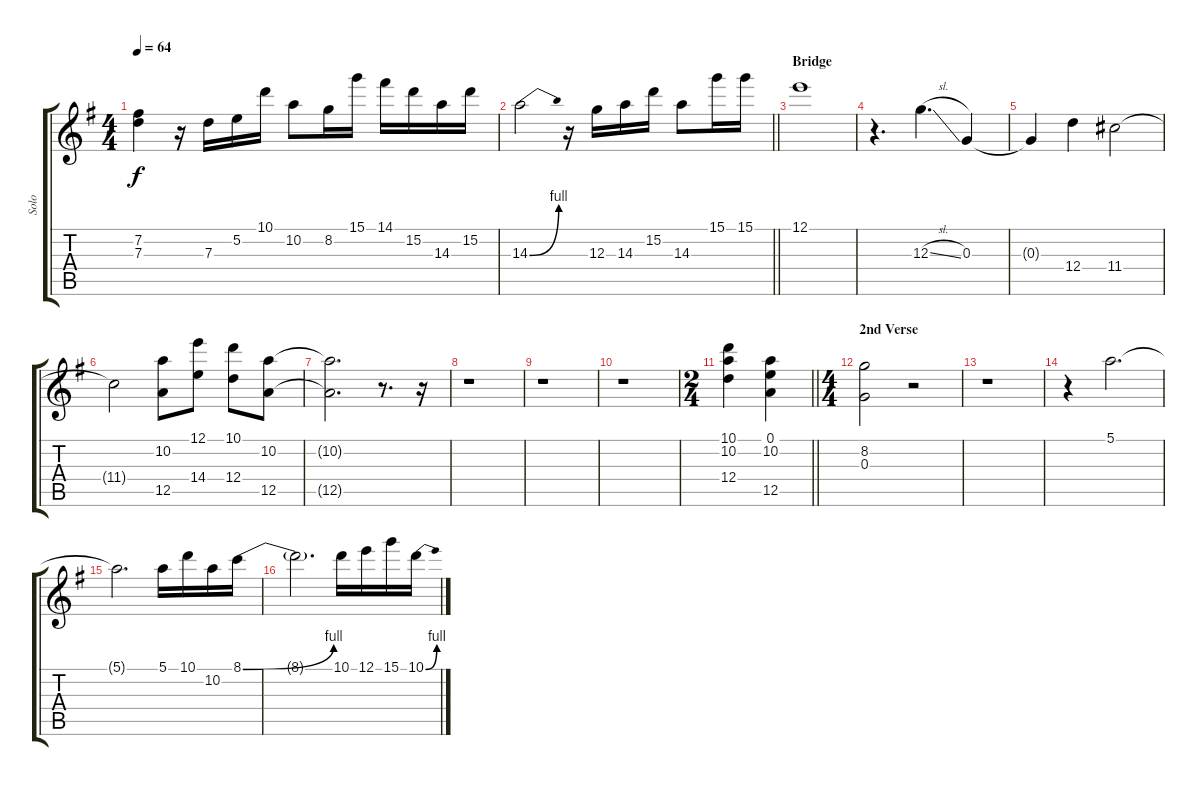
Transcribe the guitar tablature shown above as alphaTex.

\track ("Solo" "Solo") {instrument acousticguitarsteel}
\staff {score tabs}
\tuning (E4 B3 G3 D3 A2 E2) {hide}
\ts (4 4)
\tempo 64
\clef g2
\ks g
(7.2{t} 7.3{t}).4{dy f} r.16 7.3.16 5.2.16 10.1.16 10.2.8 8.2.16 15.1.16 14.1.16 15.2.16 14.3.16 15.2.16 |
\barLineRight lightlight
14.3{be (bend 0 0 60 4)}.2 r.16 12.3.16 14.3.16 15.2.16 14.3.8 15.1.16 15.1.16 |
\section ("" "Bridge")
12.1.1 |
r.4{d} 12.3{sl}.4{d} 0.3.4 |
0.3{t}.4 12.4.4 11.4.2 |
11.4{t}.2 (10.2 12.5).8 (12.1 14.4).8 (10.1 12.4).8 (10.2 12.5).8 |
(10.2{t} 12.5{t}).2{d} r.8{d} r.16 |
r.1 |
r.1 |
r.1 |
\ts (2 4)
\barLineRight lightlight
(10.1 10.2 12.4).4 (0.1 10.2 12.5).4 |
\ts (4 4)
\section ("" "2nd Verse")
(8.2 0.3).2 r.2 |
r.1 |
r.4 5.1.2{d} |
5.1{t}.2{d} 5.1.16 10.1.16 10.2.16 8.1{be (bend 0 0 60 4)}.16 |
8.1{t}.2{d} 10.1.16 12.1.16 15.1.16 10.1{be (bend 0 0 60 4)}.16
